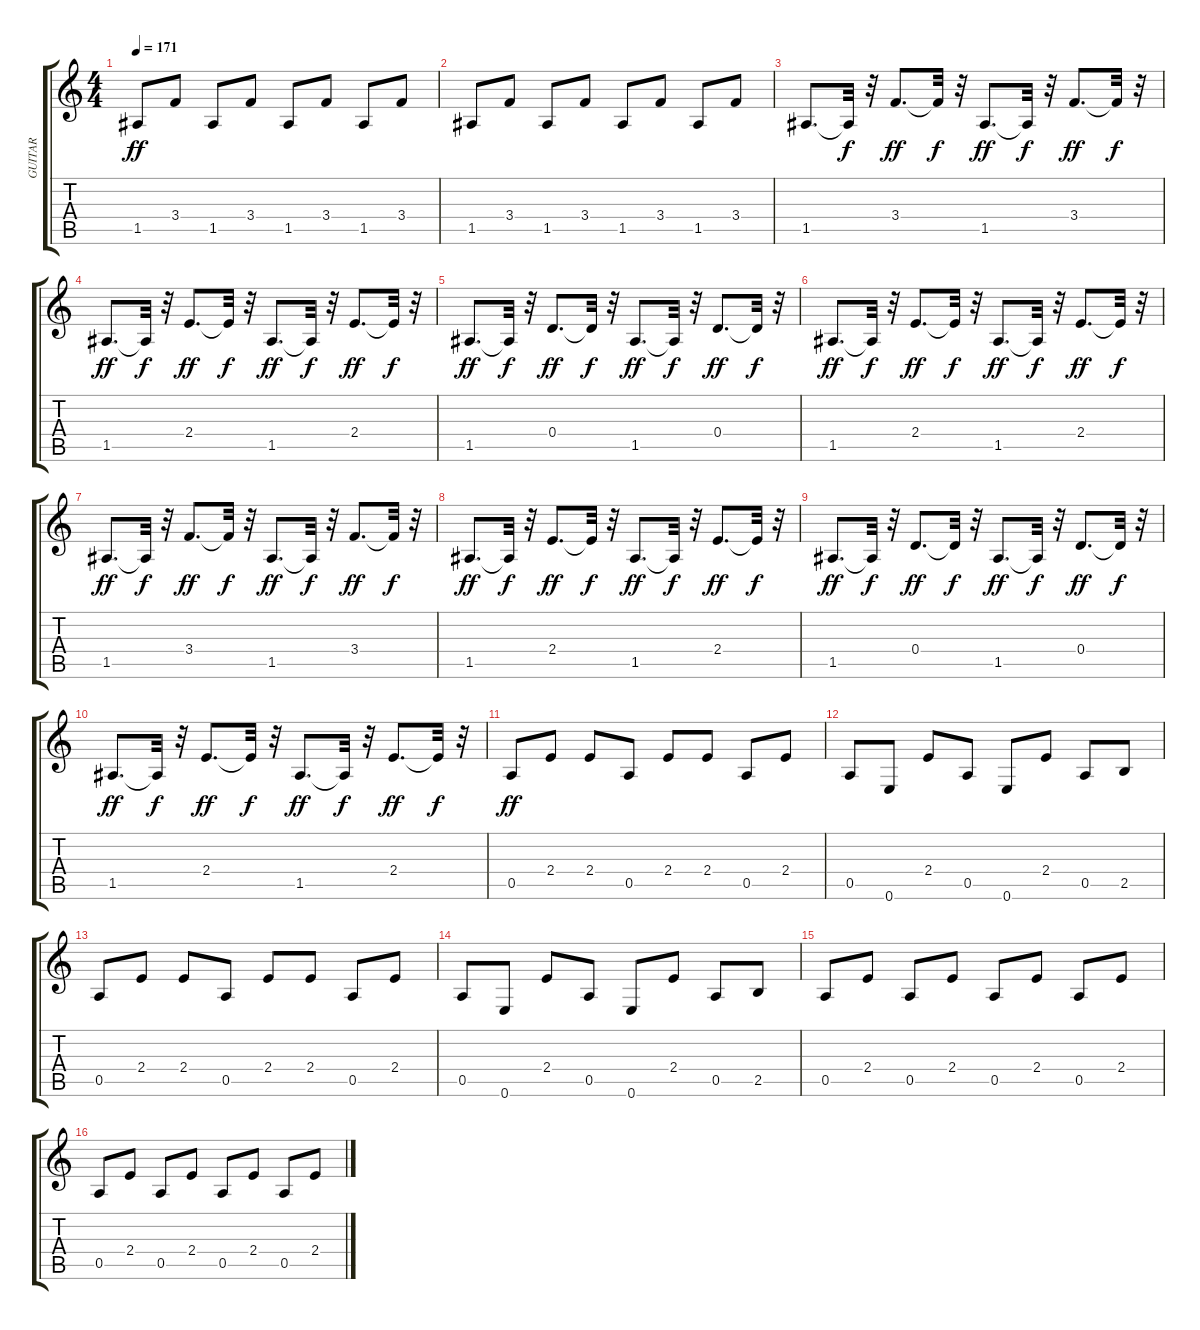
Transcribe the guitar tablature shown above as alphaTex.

\track ("GUITAR" "GUITAR") {instrument electricguitarjazz}
\staff {score tabs}
\tuning (E4 B3 G3 D3 A2 E2) {hide}
\ts (4 4)
\tempo 171
\clef g2
\ks c
1.5.8{dy ff} 3.4.8 1.5.8 3.4.8 1.5.8 3.4.8 1.5.8 3.4.8 |
1.5.8 3.4.8 1.5.8 3.4.8 1.5.8 3.4.8 1.5.8 3.4.8 |
1.5.8{d} 1.5{t}.32{dy f} r.32 3.4.8{d dy ff} 3.4{t}.32{dy f} r.32 1.5.8{d dy ff} 1.5{t}.32{dy f} r.32 3.4.8{d dy ff} 3.4{t}.32{dy f} r.32 |
1.5.8{d dy ff} 1.5{t}.32{dy f} r.32 2.4.8{d dy ff} 2.4{t}.32{dy f} r.32 1.5.8{d dy ff} 1.5{t}.32{dy f} r.32 2.4.8{d dy ff} 2.4{t}.32{dy f} r.32 |
1.5.8{d dy ff} 1.5{t}.32{dy f} r.32 0.4.8{d dy ff} 0.4{t}.32{dy f} r.32 1.5.8{d dy ff} 1.5{t}.32{dy f} r.32 0.4.8{d dy ff} 0.4{t}.32{dy f} r.32 |
1.5.8{d dy ff} 1.5{t}.32{dy f} r.32 2.4.8{d dy ff} 2.4{t}.32{dy f} r.32 1.5.8{d dy ff} 1.5{t}.32{dy f} r.32 2.4.8{d dy ff} 2.4{t}.32{dy f} r.32 |
1.5.8{d dy ff} 1.5{t}.32{dy f} r.32 3.4.8{d dy ff} 3.4{t}.32{dy f} r.32 1.5.8{d dy ff} 1.5{t}.32{dy f} r.32 3.4.8{d dy ff} 3.4{t}.32{dy f} r.32 |
1.5.8{d dy ff} 1.5{t}.32{dy f} r.32 2.4.8{d dy ff} 2.4{t}.32{dy f} r.32 1.5.8{d dy ff} 1.5{t}.32{dy f} r.32 2.4.8{d dy ff} 2.4{t}.32{dy f} r.32 |
1.5.8{d dy ff} 1.5{t}.32{dy f} r.32 0.4.8{d dy ff} 0.4{t}.32{dy f} r.32 1.5.8{d dy ff} 1.5{t}.32{dy f} r.32 0.4.8{d dy ff} 0.4{t}.32{dy f} r.32 |
1.5.8{d dy ff} 1.5{t}.32{dy f} r.32 2.4.8{d dy ff} 2.4{t}.32{dy f} r.32 1.5.8{d dy ff} 1.5{t}.32{dy f} r.32 2.4.8{d dy ff} 2.4{t}.32{dy f} r.32 |
0.5.8{dy ff} 2.4.8 2.4.8 0.5.8 2.4.8 2.4.8 0.5.8 2.4.8 |
0.5.8 0.6.8 2.4.8 0.5.8 0.6.8 2.4.8 0.5.8 2.5.8 |
0.5.8 2.4.8 2.4.8 0.5.8 2.4.8 2.4.8 0.5.8 2.4.8 |
0.5.8 0.6.8 2.4.8 0.5.8 0.6.8 2.4.8 0.5.8 2.5.8 |
0.5.8 2.4.8 0.5.8 2.4.8 0.5.8 2.4.8 0.5.8 2.4.8 |
0.5.8 2.4.8 0.5.8 2.4.8 0.5.8 2.4.8 0.5.8 2.4.8
